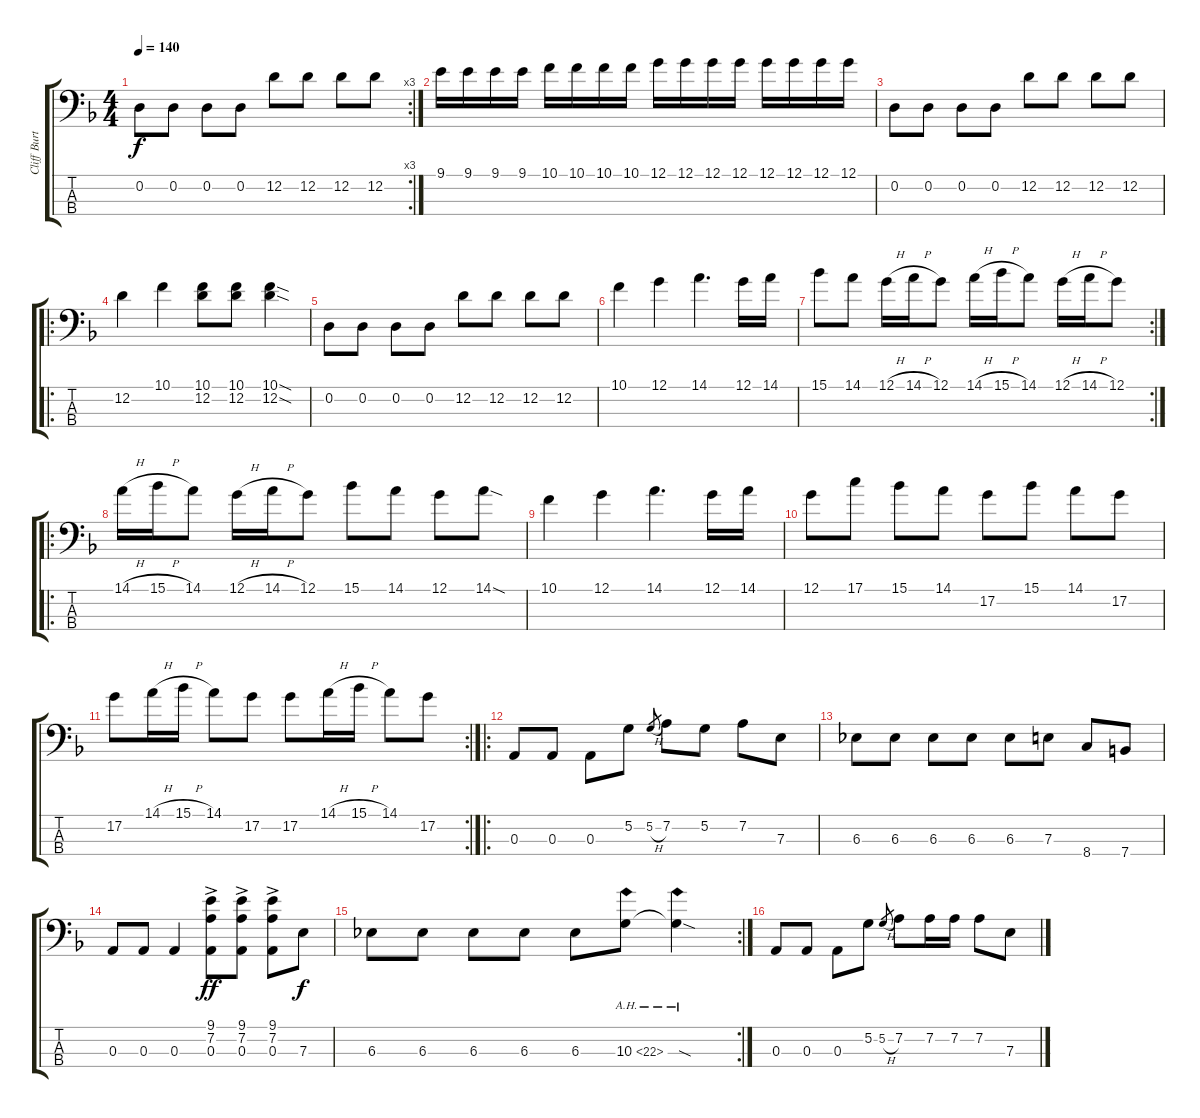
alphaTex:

\track ("Cliff Burton - Bass" "Cliff Burt") {instrument electricbassfinger}
\staff {score tabs}
\tuning (G2 D2 A1 E1) {hide}
\rc 3
\ts (4 4)
\tempo 140
\clef f4
\ks f
0.2.8{dy f} 0.2.8 0.2.8 0.2.8 12.2.8 12.2.8 12.2.8 12.2.8 |
9.1.16 9.1.16 9.1.16 9.1.16 10.1.16 10.1.16 10.1.16 10.1.16 12.1.16 12.1.16 12.1.16 12.1.16 12.1.16 12.1.16 12.1.16 12.1.16 |
0.2.8 0.2.8 0.2.8 0.2.8 12.2.8 12.2.8 12.2.8 12.2.8 |
\ro
12.2.4 10.1.4 (10.1 12.2).8 (10.1 12.2).8 (10.1{sod} 12.2{sod}).4 |
0.2.8 0.2.8 0.2.8 0.2.8 12.2.8 12.2.8 12.2.8 12.2.8 |
10.1.4 12.1.4 14.1.4{d} 12.1.16 14.1.16 |
\rc 2
15.1.8 14.1.8 12.1{h}.16 14.1{h}.16 12.1.8 14.1{h}.16 15.1{h}.16 14.1.8 12.1{h}.16 14.1{h}.16 12.1.8 |
\ro
14.1{h}.16 15.1{h}.16 14.1.8 12.1{h}.16 14.1{h}.16 12.1.8 15.1.8 14.1.8 12.1.8 14.1{sod}.8 |
10.1.4 12.1.4 14.1.4{d} 12.1.16 14.1.16 |
12.1.8 17.1.8 15.1.8 14.1.8 17.2.8 15.1.8 14.1.8 17.2.8 |
\rc 2
17.2.8 14.1{h}.16 15.1{h}.16 14.1.8 17.2.8 17.2.8 14.1{h}.16 15.1{h}.16 14.1.8 17.2.8 |
\ro
0.3.8 0.3.8 0.3.8 5.2.8 5.2{h}.8{gr} 7.2.8 5.2.8 7.2.8 7.3.8 |
6.3.8 6.3.8 6.3.8 6.3.8 6.3.8 7.3.8 8.4.8 7.4.8 |
0.3.8 0.3.8 0.3.4 (9.1{ac} 7.2{ac} 0.3{ac}).8{dy ff} (9.1{ac} 7.2{ac} 0.3{ac}).8 (9.1{ac} 7.2{ac} 0.3{ac}).8 7.3.8{dy f} |
\rc 2
6.3.8 6.3.8 6.3.8 6.3.8 6.3.8 10.3{ah 12}.8 10.3{ah 12 sod t}.4 |
0.3.8 0.3.8 0.3.8 5.2.8 5.2{h}.8{gr} 7.2.8 7.2.16 7.2.16 7.2.8 7.3.8
